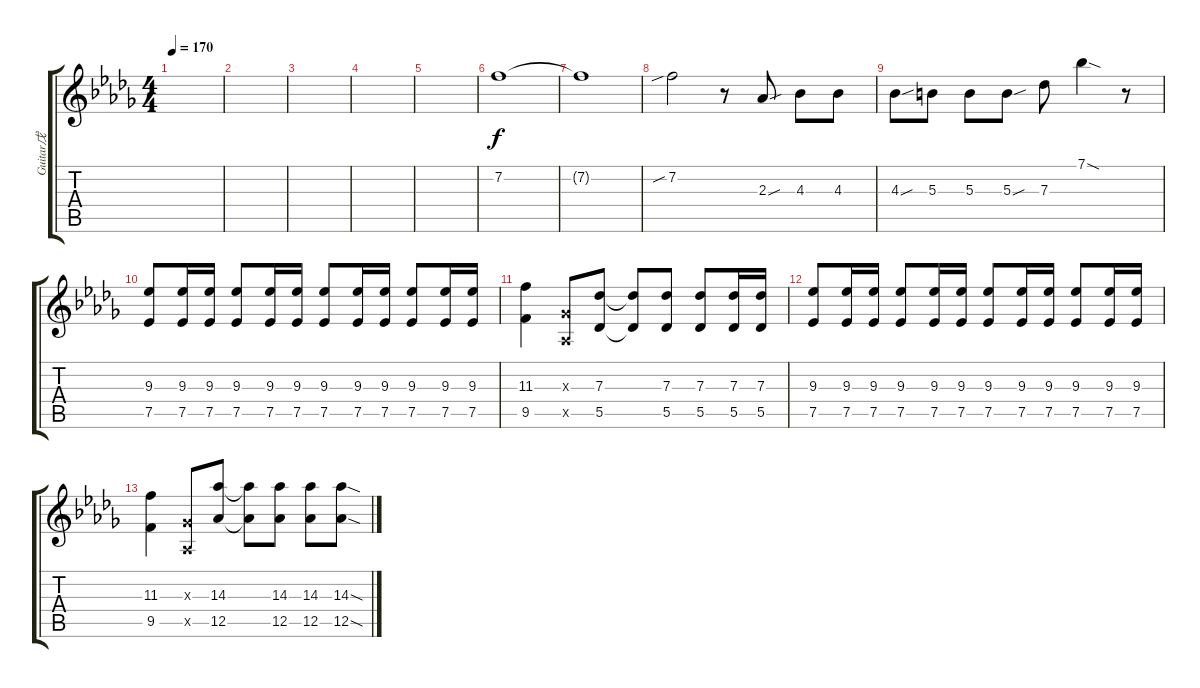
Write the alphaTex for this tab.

\track ("Guitar戊" "Guitar戊") {instrument distortionguitar}
\staff {score tabs}
\tuning (Eb4 Bb3 Gb3 Db3 Ab2 Eb2) {hide}
\ts (4 4)
\tempo 170
\clef g2
\ks db
|
|
|
|
|
7.2.1 |
7.2{t}.1 |
7.2{sib}.2 r.8 2.3{sou}.8 4.3.8 4.3.8 |
4.3{sou}.8 5.3.8 5.3.8 5.3{sou}.8 7.3.8 7.1{sod}.4 r.8 |
(9.3 7.5).8 (9.3 7.5).16 (9.3 7.5).16 (9.3 7.5).8 (9.3 7.5).16 (9.3 7.5).16 (9.3 7.5).8 (9.3 7.5).16 (9.3 7.5).16 (9.3 7.5).8 (9.3 7.5).16 (9.3 7.5).16 |
(11.3 9.5).4 (0.3{x} 0.5{x}).8 (7.3 5.5).8 (7.3{t} 5.5{t}).8 (7.3 5.5).8 (7.3 5.5).8 (7.3 5.5).16 (7.3 5.5).16 |
(9.3 7.5).8 (9.3 7.5).16 (9.3 7.5).16 (9.3 7.5).8 (9.3 7.5).16 (9.3 7.5).16 (9.3 7.5).8 (9.3 7.5).16 (9.3 7.5).16 (9.3 7.5).8 (9.3 7.5).16 (9.3 7.5).16 |
(11.3 9.5).4 (0.3{x} 0.5{x}).8 (14.3 12.5).8 (14.3{t} 12.5{t}).8 (14.3 12.5).8 (14.3 12.5).8 (14.3{sod} 12.5{sod}).8
